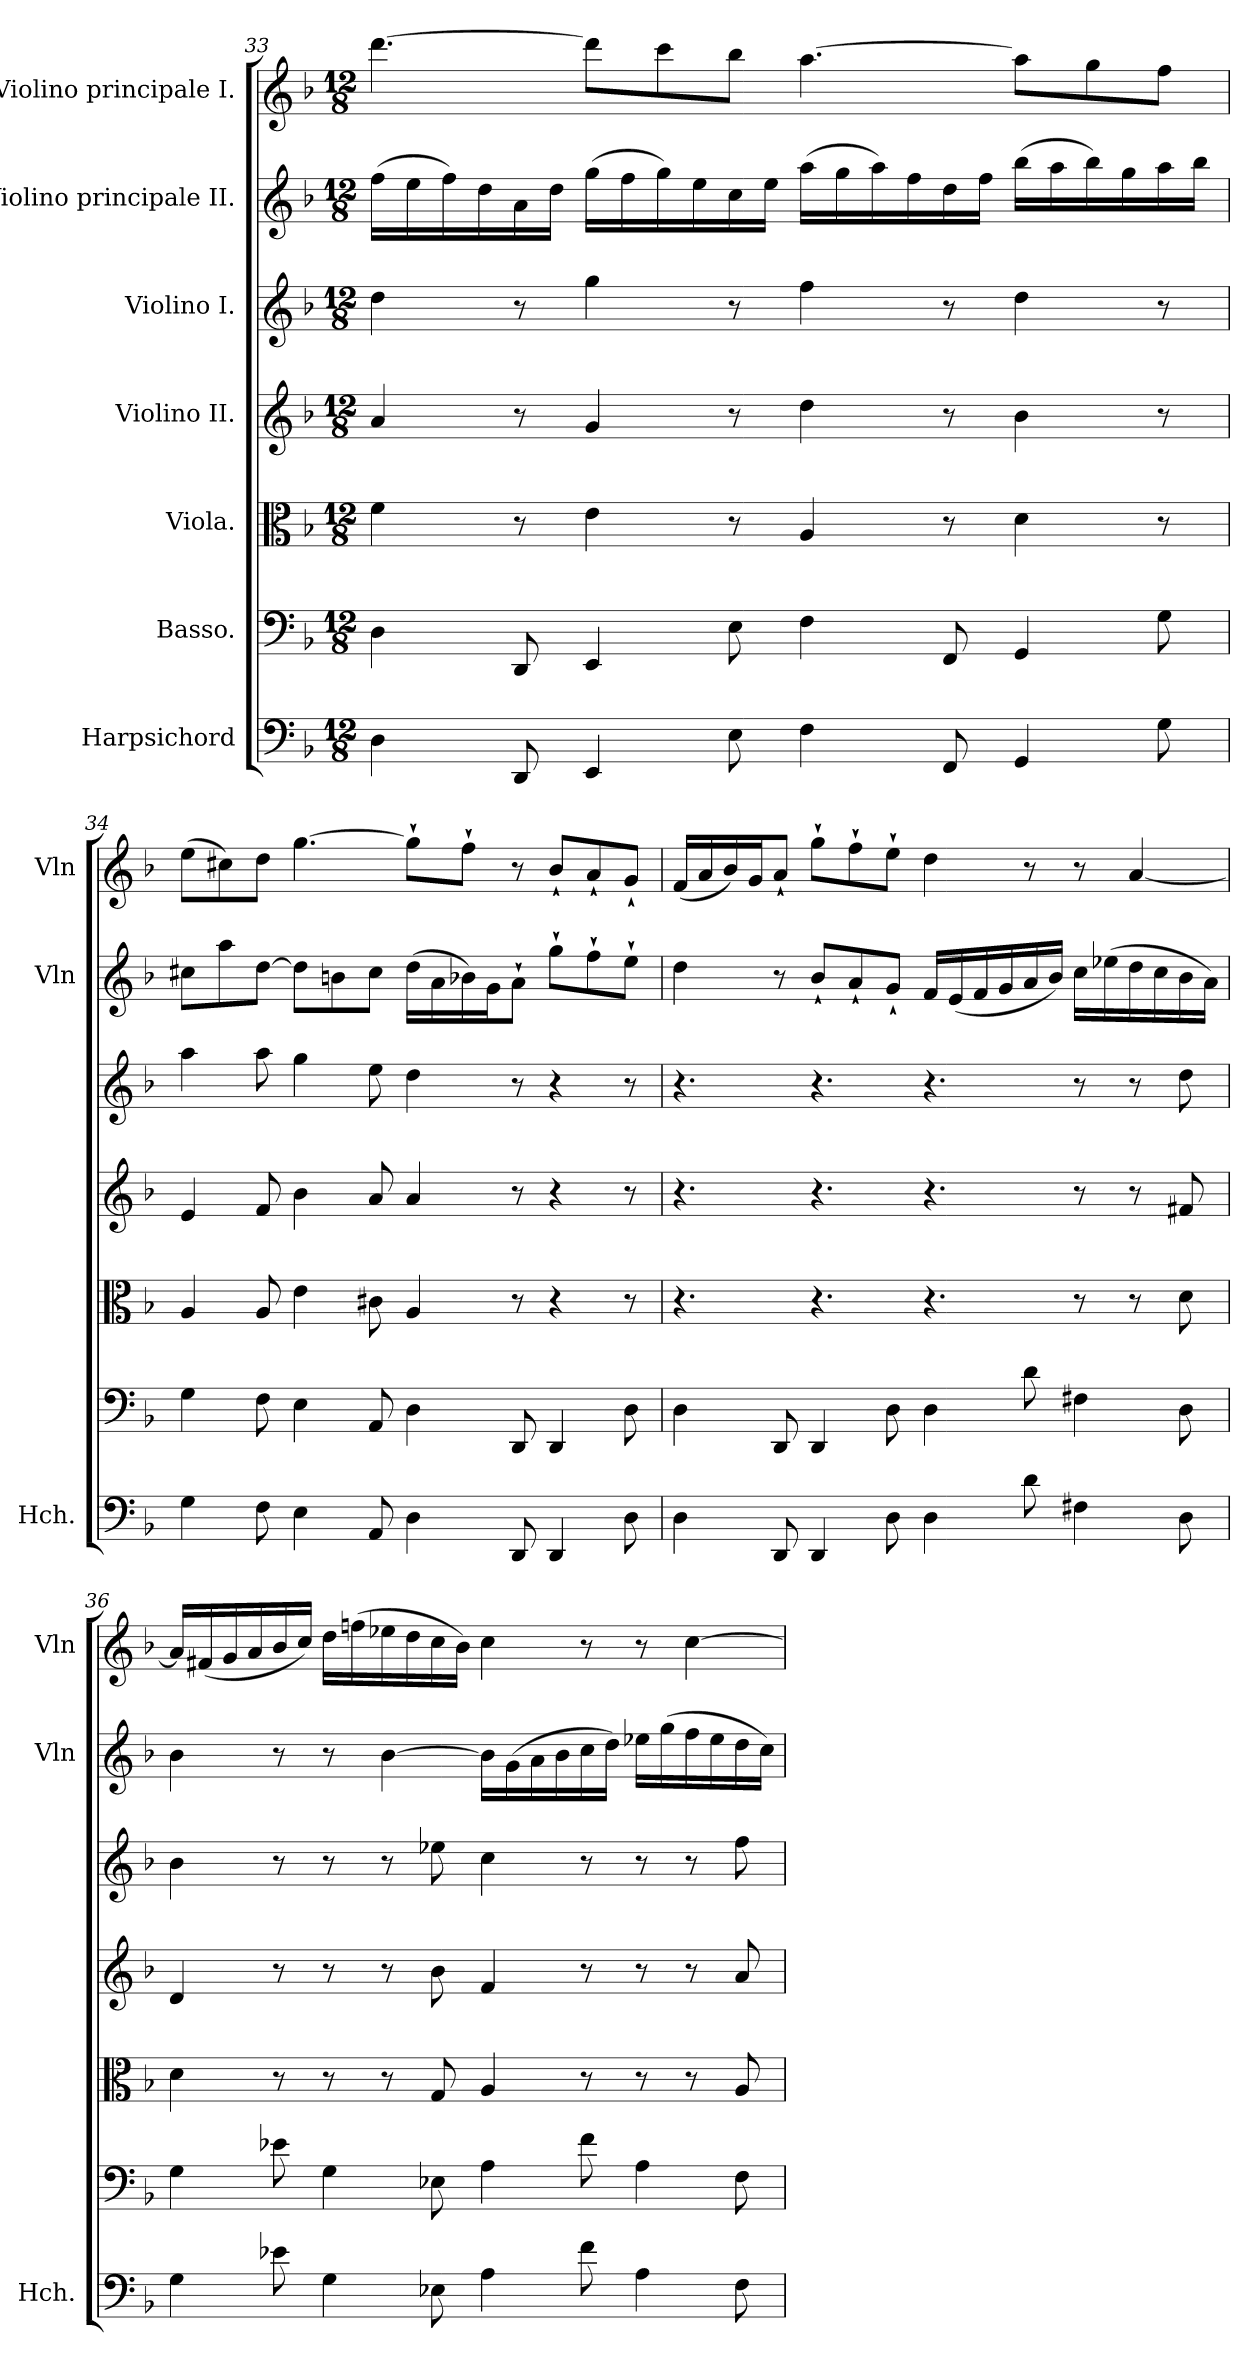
**kern	**kern	**kern	**kern	**kern	**kern	**kern
*part7	*part6	*part5	*part4	*part3	*part2	*part1
*staff7	*staff6	*staff5	*staff4	*staff3	*staff2	*staff1
*I"Harpsichord	*I"Basso.	*I"Viola.	*I"Violino II.	*I"Violino I.	*I"Violino principale II.	*I"Violino principale I.
*I'Hch.	*	*	*	*	*I'Vln	*I'Vln
*clefF4	*clefF4	*clefC3	*clefG2	*clefG2	*clefG2	*clefG2
*k[b-]	*k[b-]	*k[b-]	*k[b-]	*k[b-]	*k[b-]	*k[b-]
*M12/8	*M12/8	*M12/8	*M12/8	*M12/8	*M12/8	*M12/8
=33	=33	=33	=33	=33	=33	=33
4D\	4D\	4f\	4a/	4dd\	(16ff\LL	[4.ddd\
.	.	.	.	.	16ee\	.
.	.	.	.	.	16ff\)	.
.	.	.	.	.	16dd\	.
8DD/	8DD/	8r	8r	8r	16a\	.
.	.	.	.	.	16dd\JJ	.
4EE/	4EE/	4e\	4g/	4gg\	(16gg\LL	8ddd\L]
.	.	.	.	.	16ff\	.
.	.	.	.	.	16gg\)	8ccc\
.	.	.	.	.	16ee\	.
8E\	8E\	8r	8r	8r	16cc\	8bb-\J
.	.	.	.	.	16ee\JJ	.
4F\	4F\	4A/	4dd\	4ff\	(16aa\LL	[4.aa\
.	.	.	.	.	16gg\	.
.	.	.	.	.	16aa\)	.
.	.	.	.	.	16ff\	.
8FF/	8FF/	8r	8r	8r	16dd\	.
.	.	.	.	.	16ff\JJ	.
4GG/	4GG/	4d\	4b-\	4dd\	(16bb-\LL	8aa\L]
.	.	.	.	.	16aa\	.
.	.	.	.	.	16bb-\)	8gg\
.	.	.	.	.	16gg\	.
8G\	8G\	8r	8r	8r	16aa\	8ff\J
.	.	.	.	.	16bb-\JJ	.
!!LO:PB:g=z
=34	=34	=34	=34	=34	=34	=34
4G\	4G\	4A/	4e/	4aa\	8cc#X\L	(8ee\L
.	.	.	.	.	8aa\	8cc#X\)
8F\	8F\	8A/	8f/	8aa\	[8dd\J	8dd\J
4E\	4E\	4e\	4b-\	4gg\	8dd\L]	[4.gg\
.	.	.	.	.	8bn\	.
8AA/	8AA/	8c#X\	8a/	8ee\	8cc#\J	.
4D\	4D\	4A/	4a/	4dd\	(16dd\LL	8gg`\L]
.	.	.	.	.	16a\	.
.	.	.	.	.	16b-X\)	8ff`\J
.	.	.	.	.	16g\J	.
8DD/	8DD/	8r	8r	8r	8a`\J	8r
4DD/	4DD/	4r	4r	4r	8gg`\L	8b-`/L
.	.	.	.	.	8ff`\	8a`/
8D\	8D\	8r	8r	8r	8ee`\J	8g`/J
=35	=35	=35	=35	=35	=35	=35
4D\	4D\	4.r	4.r	4.r	4dd\	(16f/LL
.	.	.	.	.	.	16a/
.	.	.	.	.	.	16b-/)
.	.	.	.	.	.	16g/J
8DD/	8DD/	.	.	.	8r	8a`/J
4DD/	4DD/	4.r	4.r	4.r	8b-`/L	8gg`\L
.	.	.	.	.	8a`/	8ff`\
8D\	8D\	.	.	.	8g`/J	8ee`\J
4D\	4D\	4.r	4.r	4.r	16f/LL	4dd\
.	.	.	.	.	(16e/	.
.	.	.	.	.	16f/	.
.	.	.	.	.	16g/	.
8d\	8d\	.	.	.	16a/	8r
.	.	.	.	.	16b-/JJ)	.
4F#X\	4F#X\	8r	8r	8r	16cc\LL	8r
.	.	.	.	.	(16ee-X\	.
.	.	8r	8r	8r	16dd\	[4a/
.	.	.	.	.	16cc\	.
8D\	8D\	8d\	8f#X/	8dd\	16b-\	.
.	.	.	.	.	16a\JJ)	.
=36	=36	=36	=36	=36	=36	=36
4G\	4G\	4d\	4d/	4b-\	4b-\	16a/LL]
.	.	.	.	.	.	(16f#X/
.	.	.	.	.	.	16g/
.	.	.	.	.	.	16a/
8e-X\	8e-X\	8r	8r	8r	8r	16b-/
.	.	.	.	.	.	16cc/JJ)
4G\	4G\	8r	8r	8r	8r	16dd\LL
.	.	.	.	.	.	(16ffn\
.	.	8r	8r	8r	[4b-\	16ee-X\
.	.	.	.	.	.	16dd\
8E-X\	8E-X\	8G/	8b-\	8ee-X\	.	16cc\
.	.	.	.	.	.	16b-\JJ)
4A\	4A\	4A/	4f/	4cc\	16b-\LL]	4cc\
.	.	.	.	.	(16g\	.
.	.	.	.	.	16a\	.
.	.	.	.	.	16b-\	.
8f\	8f\	8r	8r	8r	16cc\	8r
.	.	.	.	.	16dd\JJ)	.
4A\	4A\	8r	8r	8r	16ee-X\LL	8r
.	.	.	.	.	(16gg\	.
.	.	8r	8r	8r	16ff\	[4cc\
.	.	.	.	.	16ee-\	.
8F\	8F\	8A/	8a/	8ff\	16dd\	.
.	.	.	.	.	16cc\JJ)	.
=	=	=	=	=	=	=
*-	*-	*-	*-	*-	*-	*-
